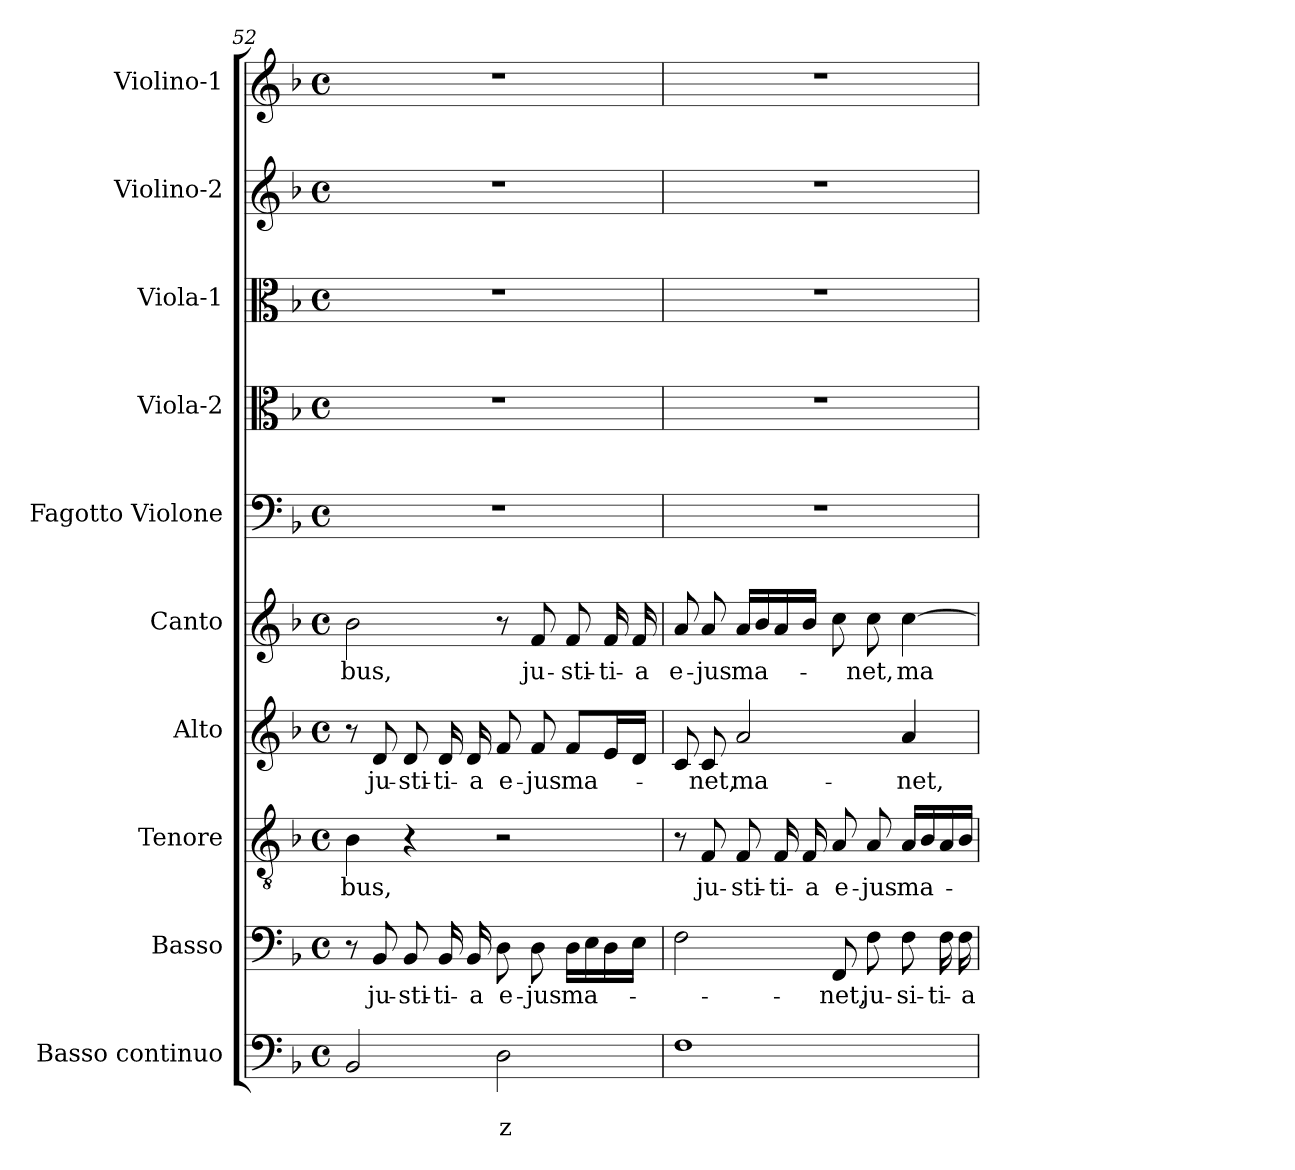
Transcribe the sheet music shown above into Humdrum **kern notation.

**kern	**text	**text	**kern	**text	**kern	**text	**kern	**text	**kern	**text	**kern	**kern	**kern	**kern	**kern
*part10	*part10	*part10	*part9	*part9	*part8	*part8	*part7	*part7	*part6	*part6	*part5	*part4	*part3	*part2	*part1
*staff10	*staff10	*staff10	*staff9	*staff9	*staff8	*staff8	*staff7	*staff7	*staff6	*staff6	*staff5	*staff4	*staff3	*staff2	*staff1
*I"Basso continuo	*	*	*I"Basso	*	*I"Tenore	*	*I"Alto	*	*I"Canto	*	*I"Fagotto Violone	*I"Viola-2	*I"Viola-1	*I"Violino-2	*I"Violino-1
*I'BC	*	*	*I'B	*	*I'T	*	*I'A	*	*I'C	*	*I'Fg	*I'Va2	*I'Va1	*I'Vi2	*I'Vi1
!!LO:PB:g=z
*clefF4	*	*	*clefF4	*	*clefGv2	*	*clefG2	*	*clefG2	*	*clefF4	*clefC3	*clefC3	*clefG2	*clefG2
*k[b-]	*	*	*k[b-]	*	*k[b-]	*	*k[b-]	*	*k[b-]	*	*k[b-]	*k[b-]	*k[b-]	*k[b-]	*k[b-]
*F:	*	*	*F:	*	*F:	*	*F:	*	*F:	*	*F:	*F:	*F:	*F:	*F:
*M4/4	*	*	*M4/4	*	*M4/4	*	*M4/4	*	*M4/4	*	*M4/4	*M4/4	*M4/4	*M4/4	*M4/4
*met(c)	*	*	*met(c)	*	*met(c)	*	*met(c)	*	*met(c)	*	*met(c)	*met(c)	*met(c)	*met(c)	*met(c)
=52	=52	=52	=52	=52	=52	=52	=52	=52	=52	=52	=52	=52	=52	=52	=52
!	!	!	!	!	!	!LO:LY:b	!	!	!	!	!	!	!	!	!
!	!	!	!	!	!	!	!	!	!	!LO:LY:b	!	!	!	!	!
2BB-/	.	.	8r	.	4B-\	-bus,	8r	.	2b-\	-bus,	1r	1r	1r	1r	1r
!	!	!	!	!LO:LY:b	!	!	!	!	!	!	!	!	!	!	!
!	!	!	!	!	!	!	!	!LO:LY:b	!	!	!	!	!	!	!
.	.	.	8BB-/	ju-	.	.	8d/	ju-	.	.	.	.	.	.	.
!	!	!	!	!LO:LY:b	!	!	!	!	!	!	!	!	!	!	!
!	!	!	!	!	!	!	!	!LO:LY:b	!	!	!	!	!	!	!
.	.	.	8BB-/	-sti-	4r	.	8d/	-sti-	.	.	.	.	.	.	.
!	!	!	!	!LO:LY:b	!	!	!	!	!	!	!	!	!	!	!
!	!	!	!	!	!	!	!	!LO:LY:b	!	!	!	!	!	!	!
.	.	.	16BB-/	-ti-	.	.	16d/	-ti-	.	.	.	.	.	.	.
!	!	!	!	!LO:LY:b	!	!	!	!	!	!	!	!	!	!	!
!	!	!	!	!	!	!	!	!LO:LY:b	!	!	!	!	!	!	!
.	.	.	16BB-/	-a	.	.	16d/	-a	.	.	.	.	.	.	.
!	!	!LO:LY:b	!	!	!	!	!	!	!	!	!	!	!	!	!
!	!	!	!	!LO:LY:b	!	!	!	!	!	!	!	!	!	!	!
!	!	!	!	!	!	!	!	!LO:LY:b	!	!	!	!	!	!	!
2D\	.	z	8D\	e-	2r	.	8f/	e-	8r	.	.	.	.	.	.
!	!	!	!	!LO:LY:b	!	!	!	!	!	!	!	!	!	!	!
!	!	!	!	!	!	!	!	!LO:LY:b	!	!	!	!	!	!	!
!	!	!	!	!	!	!	!	!	!	!LO:LY:b	!	!	!	!	!
.	.	.	8D\	-jus	.	.	8f/	-jus	8f/	ju-	.	.	.	.	.
!	!	!	!	!LO:LY:b	!	!	!	!	!	!	!	!	!	!	!
!	!	!	!	!	!	!	!	!LO:LY:b	!	!	!	!	!	!	!
!	!	!	!	!	!	!	!	!	!	!LO:LY:b	!	!	!	!	!
.	.	.	16D\LL	ma-	.	.	8f/L	ma-	8f/	-sti-	.	.	.	.	.
.	.	.	16E\	.	.	.	.	.	.	.	.	.	.	.	.
!	!	!	!	!	!	!	!	!	!	!LO:LY:b	!	!	!	!	!
.	.	.	16D\	.	.	.	16e/L	.	16f/	-ti-	.	.	.	.	.
!	!	!	!	!	!	!	!	!	!	!LO:LY:b	!	!	!	!	!
.	.	.	16E\JJ	.	.	.	16d/JJ	.	16f/	-a	.	.	.	.	.
=53	=53	=53	=53	=53	=53	=53	=53	=53	=53	=53	=53	=53	=53	=53	=53
!	!	!	!	!	!	!	!	!	!	!LO:LY:b	!	!	!	!	!
1F	.	.	2F\	.	8r	.	8c/	.	8a/	e-	1r	1r	1r	1r	1r
!	!	!	!	!	!	!LO:LY:b	!	!	!	!	!	!	!	!	!
!	!	!	!	!	!	!	!	!LO:LY:b	!	!	!	!	!	!	!
!	!	!	!	!	!	!	!	!	!	!LO:LY:b	!	!	!	!	!
.	.	.	.	.	8F/	ju-	8c/	-net,	8a/	-jus	.	.	.	.	.
!	!	!	!	!	!	!LO:LY:b	!	!	!	!	!	!	!	!	!
!	!	!	!	!	!	!	!	!LO:LY:b	!	!	!	!	!	!	!
!	!	!	!	!	!	!	!	!	!	!LO:LY:b	!	!	!	!	!
.	.	.	.	.	8F/	-sti-	2a/	ma-	16a/LL	ma-	.	.	.	.	.
.	.	.	.	.	.	.	.	.	16b-/	.	.	.	.	.	.
!	!	!	!	!	!	!LO:LY:b	!	!	!	!	!	!	!	!	!
.	.	.	.	.	16F/	-ti-	.	.	16a/	.	.	.	.	.	.
!	!	!	!	!	!	!LO:LY:b	!	!	!	!	!	!	!	!	!
.	.	.	.	.	16F/	-a	.	.	16b-/JJ	.	.	.	.	.	.
!	!	!	!	!LO:LY:b	!	!	!	!	!	!	!	!	!	!	!
!	!	!	!	!	!	!LO:LY:b	!	!	!	!	!	!	!	!	!
.	.	.	8FF/	-net,	8A/	e-	.	.	8cc\	.	.	.	.	.	.
!	!	!	!	!LO:LY:b	!	!	!	!	!	!	!	!	!	!	!
!	!	!	!	!	!	!LO:LY:b	!	!	!	!	!	!	!	!	!
!	!	!	!	!	!	!	!	!	!	!LO:LY:b	!	!	!	!	!
.	.	.	8F\	ju-	8A/	-jus	.	.	8cc\	-net,	.	.	.	.	.
!	!	!	!	!LO:LY:b	!	!	!	!	!	!	!	!	!	!	!
!	!	!	!	!	!	!LO:LY:b	!	!	!	!	!	!	!	!	!
!	!	!	!	!	!	!	!	!LO:LY:b	!	!	!	!	!	!	!
!	!	!	!	!	!	!	!	!	!	!LO:LY:b	!	!	!	!	!
.	.	.	8F\	-si-	16A/LL	ma-	4a/	-net,	[4cc\	ma-	.	.	.	.	.
.	.	.	.	.	16B-/	.	.	.	.	.	.	.	.	.	.
!	!	!	!	!LO:LY:b	!	!	!	!	!	!	!	!	!	!	!
.	.	.	16F\	-ti-	16A/	.	.	.	.	.	.	.	.	.	.
!	!	!	!	!LO:LY:b	!	!	!	!	!	!	!	!	!	!	!
.	.	.	16F\	-a	16B-/JJ	.	.	.	.	.	.	.	.	.	.
=	=	=	=	=	=	=	=	=	=	=	=	=	=	=	=
*-	*-	*-	*-	*-	*-	*-	*-	*-	*-	*-	*-	*-	*-	*-	*-
